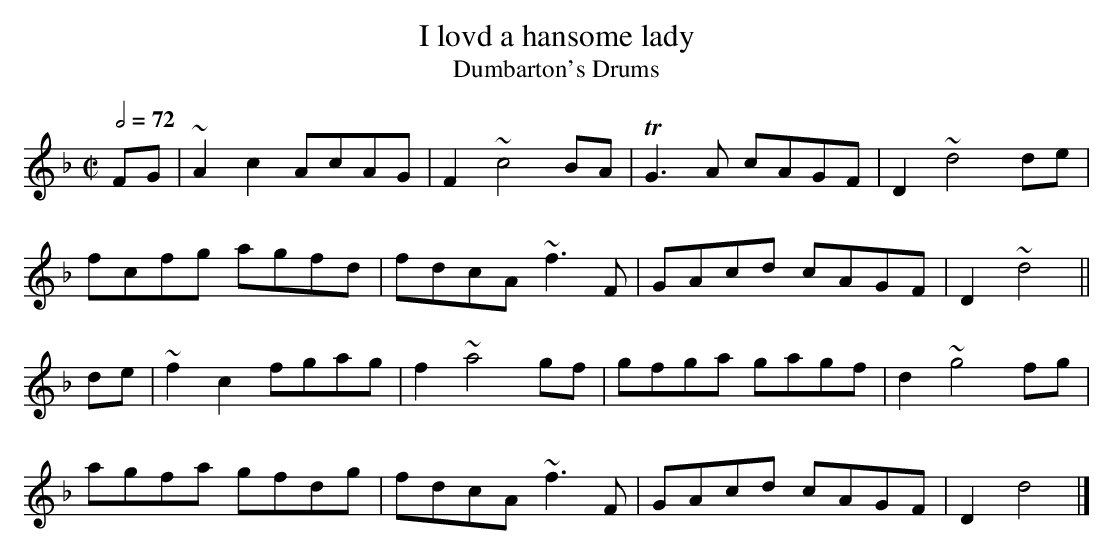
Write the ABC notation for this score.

X:1
T:I lovd a hansome lady
T:Dumbarton's Drums
M:C|
L:1/8
Q:1/2=72
K:Dmin
FG|~A2c2 AcAG|F2 ~c4 BA|TG3 A cAGF|D2 ~d4 de|
    fcfg agfd|fdcA ~f3F| GAcd cAGF|D2 ~d4  ||
de|~f2c2 fgag|f2 ~a4 gf| gfga gagf|d2 ~g4 fg|
    agfa gfdg|fdcA ~f3F| GAcd cAGF|D2  d4  |]
